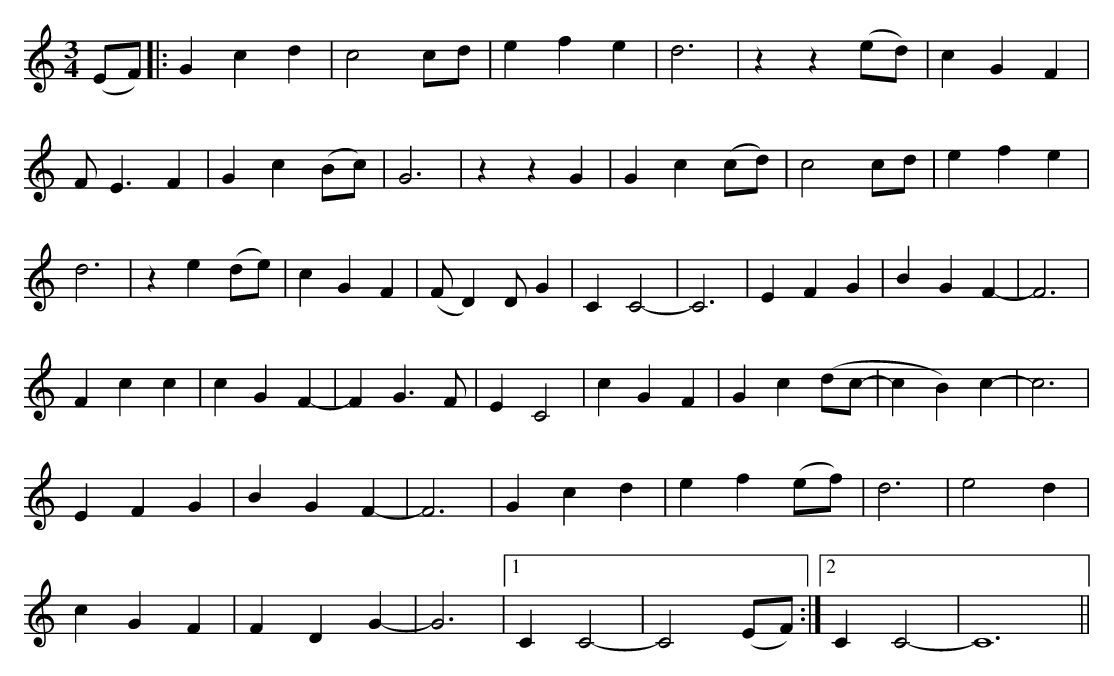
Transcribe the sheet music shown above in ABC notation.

X:1
M:3/4
K:C
(EF)|: G2c2d2| c4 cd| e2f2e2| d6|z2z2 (ed)| c2G2F2|
 FE3F2| G2c2(Bc)| G6|z2 z2 G2| G2c2(cd)| c4 cd| e2f2e2|
 d6|z2 e2(de)| c2G2F2| (FD2)DG2| C2 C4-|C6| E2F2G2| B2G2F2-|F6|
 F2c2c2| c2G2F2-|F2G3F| E2C4| c2G2F2| G2c2(dc-| c2B2)c2-|c6|
 E2F2G2| B2G2F2-|F6| G2c2d2| e2f2(ef)| d6|e4d2|
 c2G2F2|F2D2G2-|G6|1 C2C4-|C4 (EF):|2 C2C4-|C12||
